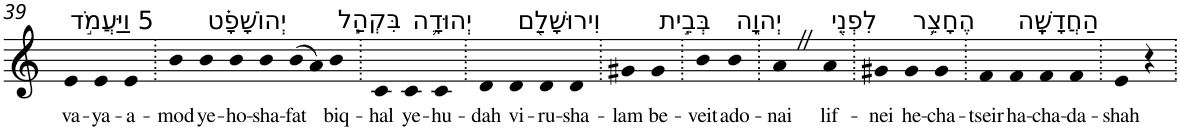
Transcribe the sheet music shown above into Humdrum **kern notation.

**kern	**text
*part1	*part1
*staff1	*staff1
*I"Piano	*
*I'Pno	*
!!LO:PB:g=z
*clefG2	*
*k[]	*
=39	=39
!LO:TX:a:t=5 וַיַּעֲמֹ֣ד	!
!	!LO:LY:b
4e	va-
!	!LO:LY:b
4e	-ya-
!	!LO:LY:b
4e	-a-
=40.	=40.
!	!LO:LY:b
4b	-mod
!LO:TX:a:t=יְהוֹשָׁפָ֗ט	!
!	!LO:LY:b
4b	ye-
!	!LO:LY:b
4b	-ho-
!	!LO:LY:b
4b	-sha-
!	!LO:LY:b
(>8b	-fat
8a)	.
!LO:TX:a:t=בִּקְהַ֧ל	!
!	!LO:LY:b
4b	biq-
=41.	=41.
!	!LO:LY:b
4c	-hal
!LO:TX:a:t=יְהוּדָ֛ה	!
!	!LO:LY:b
4c	ye-
!	!LO:LY:b
4c	-hu-
=42.	=42.
!	!LO:LY:b
4d	-dah
!LO:TX:a:t=וִירוּשָׁלִַ֖ם	!
!	!LO:LY:b
4d	vi-
!	!LO:LY:b
4d	-ru-
!	!LO:LY:b
4d	-sha-
=43.	=43.
!	!LO:LY:b
4g#X	-lam
!LO:TX:a:t=בְּבֵ֣ית	!
!	!LO:LY:b
4g#	be-
=44.	=44.
!	!LO:LY:b
4b	-veit
!LO:TX:a:t=יְהוָ֑ה	!
!	!LO:LY:b
4b	ado-
=45.	=45.
!	!LO:LY:b
4aZ	-nai
!LO:TX:a:t=לִפְנֵ֖י	!
!	!LO:LY:b
4a	lif-
=46.	=46.
!	!LO:LY:b
4g#X	-nei
!LO:TX:a:t=הֶחָצֵ֥ר	!
!	!LO:LY:b
4g#	he-
!	!LO:LY:b
4g#	-cha-
=47.	=47.
!	!LO:LY:b
4f	-tseir
!LO:TX:a:t=הַחֲדָשָֽׁה	!
!	!LO:LY:b
4f	ha-
!	!LO:LY:b
4f	-cha-
!	!LO:LY:b
4f	-da-
=48.	=48.
!	!LO:LY:b
4e	-shah
4r	.
=.	=.
*-	*-
